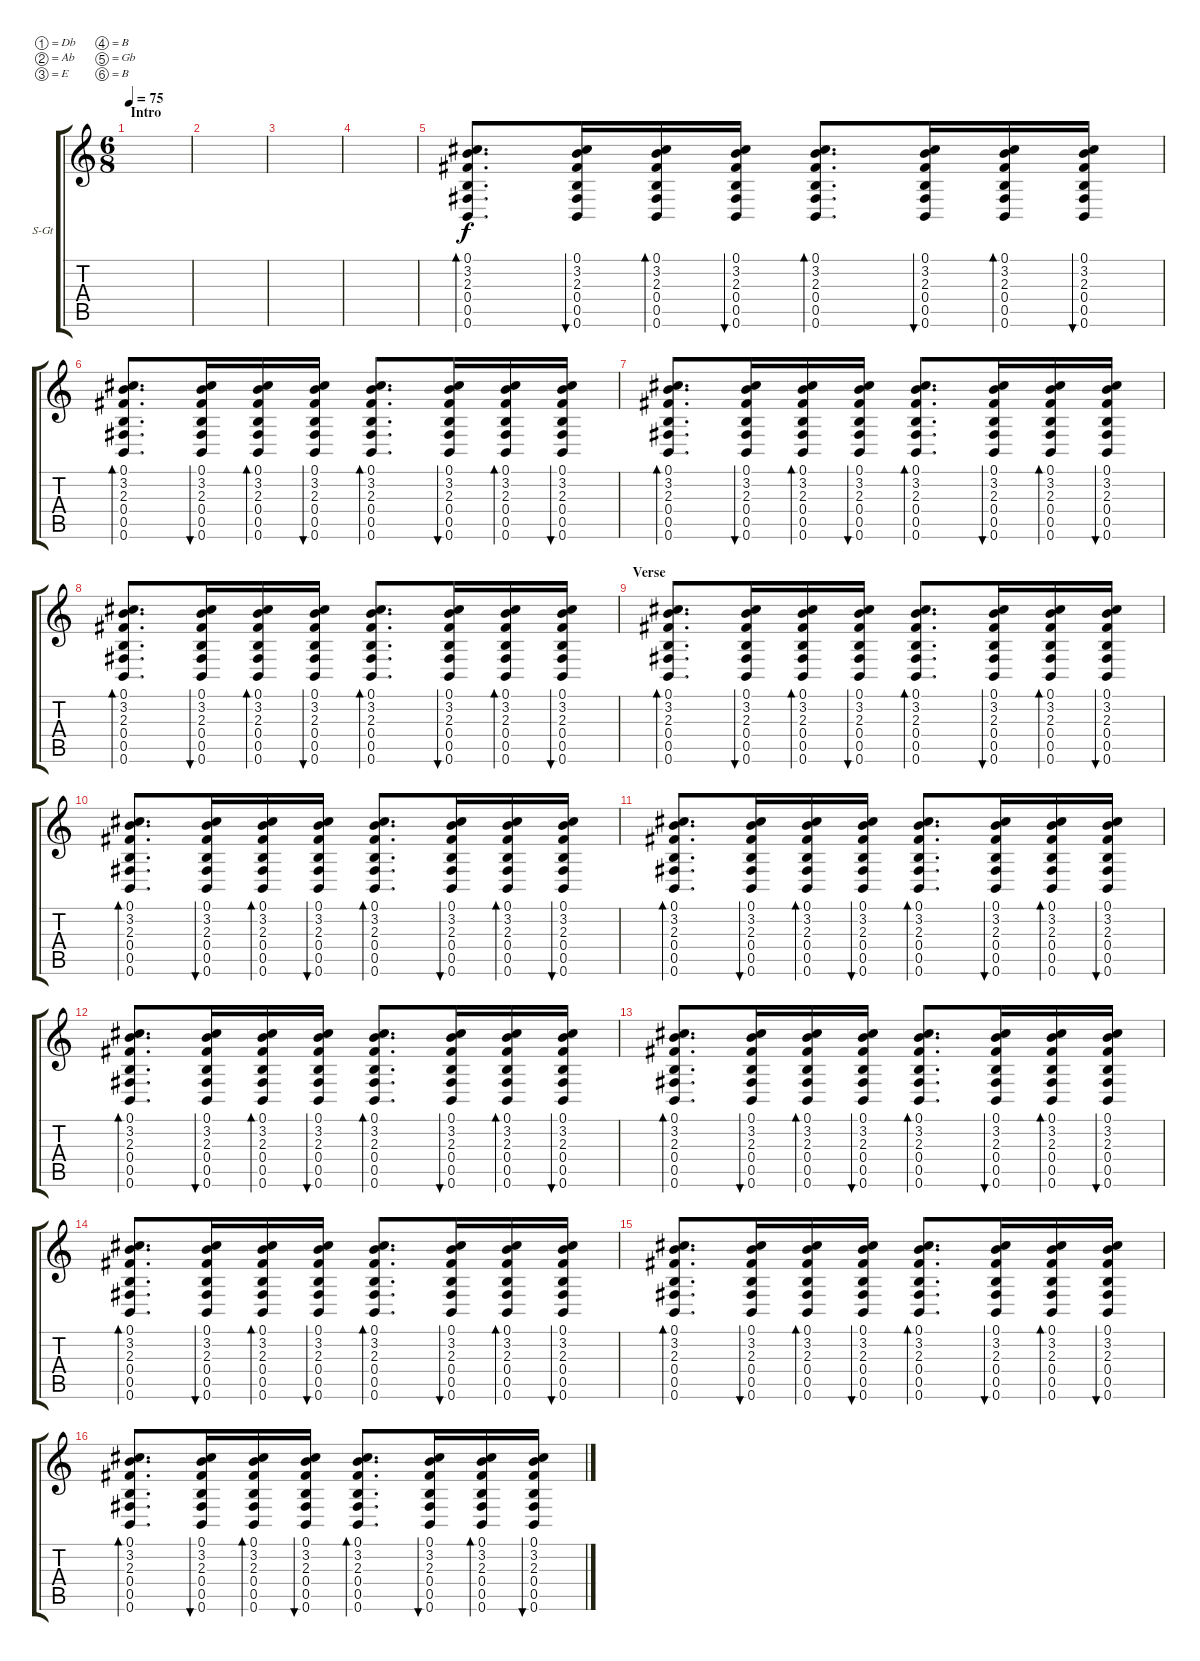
\defaultSystemsLayout 4
\bracketExtendMode groupsimilarinstruments
\firstSystemTrackNameOrientation horizontal
\otherSystemsTrackNameOrientation horizontal
\track ("Кондрат" "S-Gt") {instrument acousticguitarsteel}
\staff {score tabs}
\tuning (Db4 Ab3 E3 B2 Gb2 B1)
\ts (6 8)
\section ("" "Intro")
\tempo 75
\clef g2
\scale
0.485477
\ks c
|
\scale
0.257261 |
\scale
0.257261 |
|
(0.5 0.6 0.4 2.3 3.2 0.1).8{d bd 30} (0.5 0.6 0.4 2.3 3.2 0.1).16{bu 30} (0.5 0.6 0.4 2.3 3.2 0.1).16{bd 30} (0.5 0.6 0.4 2.3 3.2 0.1).16{bu 30} (0.5 0.6 0.4 2.3 3.2 0.1).8{d bd 30} (0.5 0.6 0.4 2.3 3.2 0.1).16{bu 30} (0.5 0.6 0.4 2.3 3.2 0.1).16{bd 30} (0.5 0.6 0.4 2.3 3.2 0.1).16{bu 30} |
(0.5 0.6 0.4 2.3 3.2 0.1).8{d bd 30} (0.5 0.6 0.4 2.3 3.2 0.1).16{bu 30} (0.5 0.6 0.4 2.3 3.2 0.1).16{bd 30} (0.5 0.6 0.4 2.3 3.2 0.1).16{bu 30} (0.5 0.6 0.4 2.3 3.2 0.1).8{d bd 30} (0.5 0.6 0.4 2.3 3.2 0.1).16{bu 30} (0.5 0.6 0.4 2.3 3.2 0.1).16{bd 30} (0.5 0.6 0.4 2.3 3.2 0.1).16{bu 30} |
(0.5 0.6 0.4 2.3 3.2 0.1).8{d bd 30} (0.5 0.6 0.4 2.3 3.2 0.1).16{bu 30} (0.5 0.6 0.4 2.3 3.2 0.1).16{bd 30} (0.5 0.6 0.4 2.3 3.2 0.1).16{bu 30} (0.5 0.6 0.4 2.3 3.2 0.1).8{d bd 30} (0.5 0.6 0.4 2.3 3.2 0.1).16{bu 30} (0.5 0.6 0.4 2.3 3.2 0.1).16{bd 30} (0.5 0.6 0.4 2.3 3.2 0.1).16{bu 30} |
(0.5 0.6 0.4 2.3 3.2 0.1).8{d bd 30} (0.5 0.6 0.4 2.3 3.2 0.1).16{bu 30} (0.5 0.6 0.4 2.3 3.2 0.1).16{bd 30} (0.5 0.6 0.4 2.3 3.2 0.1).16{bu 30} (0.5 0.6 0.4 2.3 3.2 0.1).8{d bd 30} (0.5 0.6 0.4 2.3 3.2 0.1).16{bu 30} (0.5 0.6 0.4 2.3 3.2 0.1).16{bd 30} (0.5 0.6 0.4 2.3 3.2 0.1).16{bu 30} |
\section ("" "Verse")
(0.5 0.6 0.4 2.3 3.2 0.1).8{d bd 30} (0.5 0.6 0.4 2.3 3.2 0.1).16{bu 30} (0.5 0.6 0.4 2.3 3.2 0.1).16{bd 30} (0.5 0.6 0.4 2.3 3.2 0.1).16{bu 30} (0.5 0.6 0.4 2.3 3.2 0.1).8{d bd 30} (0.5 0.6 0.4 2.3 3.2 0.1).16{bu 30} (0.5 0.6 0.4 2.3 3.2 0.1).16{bd 30} (0.5 0.6 0.4 2.3 3.2 0.1).16{bu 30} |
(0.5 0.6 0.4 2.3 3.2 0.1).8{d bd 30} (0.5 0.6 0.4 2.3 3.2 0.1).16{bu 30} (0.5 0.6 0.4 2.3 3.2 0.1).16{bd 30} (0.5 0.6 0.4 2.3 3.2 0.1).16{bu 30} (0.5 0.6 0.4 2.3 3.2 0.1).8{d bd 30} (0.5 0.6 0.4 2.3 3.2 0.1).16{bu 30} (0.5 0.6 0.4 2.3 3.2 0.1).16{bd 30} (0.5 0.6 0.4 2.3 3.2 0.1).16{bu 30} |
(0.5 0.6 0.4 2.3 3.2 0.1).8{d bd 30} (0.5 0.6 0.4 2.3 3.2 0.1).16{bu 30} (0.5 0.6 0.4 2.3 3.2 0.1).16{bd 30} (0.5 0.6 0.4 2.3 3.2 0.1).16{bu 30} (0.5 0.6 0.4 2.3 3.2 0.1).8{d bd 30} (0.5 0.6 0.4 2.3 3.2 0.1).16{bu 30} (0.5 0.6 0.4 2.3 3.2 0.1).16{bd 30} (0.5 0.6 0.4 2.3 3.2 0.1).16{bu 30} |
(0.5 0.6 0.4 2.3 3.2 0.1).8{d bd 30} (0.5 0.6 0.4 2.3 3.2 0.1).16{bu 30} (0.5 0.6 0.4 2.3 3.2 0.1).16{bd 30} (0.5 0.6 0.4 2.3 3.2 0.1).16{bu 30} (0.5 0.6 0.4 2.3 3.2 0.1).8{d bd 30} (0.5 0.6 0.4 2.3 3.2 0.1).16{bu 30} (0.5 0.6 0.4 2.3 3.2 0.1).16{bd 30} (0.5 0.6 0.4 2.3 3.2 0.1).16{bu 30} |
(0.5 0.6 0.4 2.3 3.2 0.1).8{d bd 30} (0.5 0.6 0.4 2.3 3.2 0.1).16{bu 30} (0.5 0.6 0.4 2.3 3.2 0.1).16{bd 30} (0.5 0.6 0.4 2.3 3.2 0.1).16{bu 30} (0.5 0.6 0.4 2.3 3.2 0.1).8{d bd 30} (0.5 0.6 0.4 2.3 3.2 0.1).16{bu 30} (0.5 0.6 0.4 2.3 3.2 0.1).16{bd 30} (0.5 0.6 0.4 2.3 3.2 0.1).16{bu 30} |
(0.5 0.6 0.4 2.3 3.2 0.1).8{d bd 30} (0.5 0.6 0.4 2.3 3.2 0.1).16{bu 30} (0.5 0.6 0.4 2.3 3.2 0.1).16{bd 30} (0.5 0.6 0.4 2.3 3.2 0.1).16{bu 30} (0.5 0.6 0.4 2.3 3.2 0.1).8{d bd 30} (0.5 0.6 0.4 2.3 3.2 0.1).16{bu 30} (0.5 0.6 0.4 2.3 3.2 0.1).16{bd 30} (0.5 0.6 0.4 2.3 3.2 0.1).16{bu 30} |
(0.5 0.6 0.4 2.3 3.2 0.1).8{d bd 30} (0.5 0.6 0.4 2.3 3.2 0.1).16{bu 30} (0.5 0.6 0.4 2.3 3.2 0.1).16{bd 30} (0.5 0.6 0.4 2.3 3.2 0.1).16{bu 30} (0.5 0.6 0.4 2.3 3.2 0.1).8{d bd 30} (0.5 0.6 0.4 2.3 3.2 0.1).16{bu 30} (0.5 0.6 0.4 2.3 3.2 0.1).16{bd 30} (0.5 0.6 0.4 2.3 3.2 0.1).16{bu 30} |
(0.5 0.6 0.4 2.3 3.2 0.1).8{d bd 30} (0.5 0.6 0.4 2.3 3.2 0.1).16{bu 30} (0.5 0.6 0.4 2.3 3.2 0.1).16{bd 30} (0.5 0.6 0.4 2.3 3.2 0.1).16{bu 30} (0.5 0.6 0.4 2.3 3.2 0.1).8{d bd 30} (0.5 0.6 0.4 2.3 3.2 0.1).16{bu 30} (0.5 0.6 0.4 2.3 3.2 0.1).16{bd 30} (0.5 0.6 0.4 2.3 3.2 0.1).16{bu 30}
